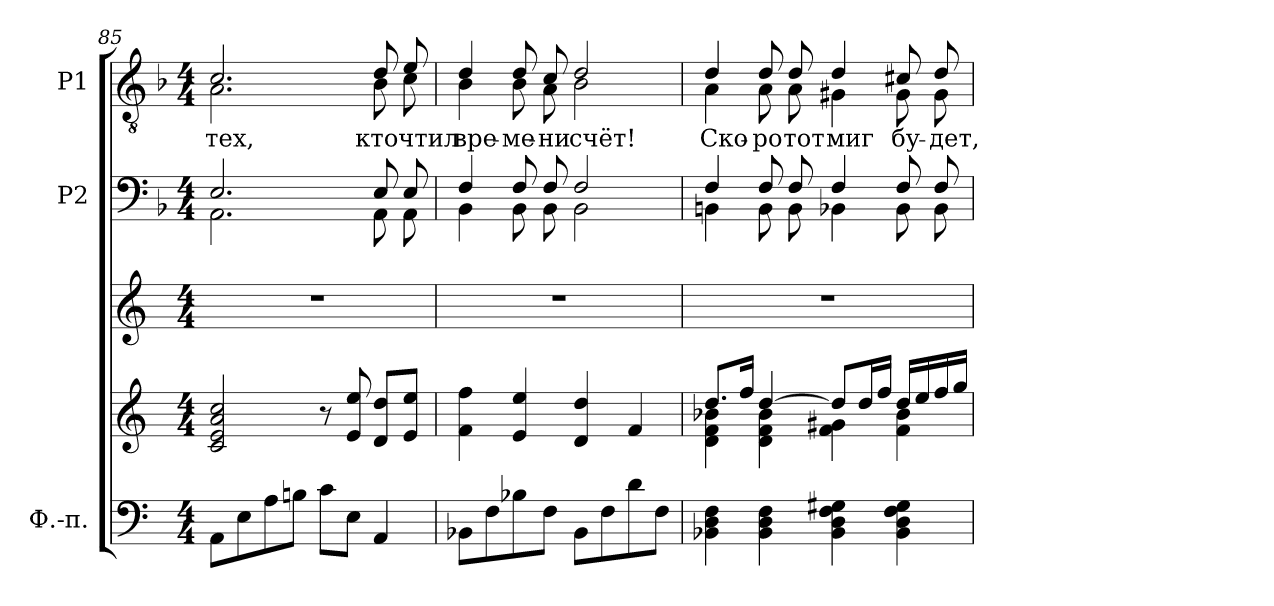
**kern	**kern	**kern	**kern	**kern	**text
*part3	*part3	*part3	*part2	*part1	*part1
*staff5	*staff4	*staff3	*staff2	*staff1	*staff1
*I"Ф.-п.	*	*	*I"P2	*I"P1	*
*clefF4	*clefG2	*clefG2	*clefF4	*clefGv2	*
*	*	*	*	*ITrd7c12	*
*k[]	*k[]	*k[]	*k[b-]	*k[b-]	*
*C:	*C:	*C:	*F:	*F:	*
*M4/4	*M4/4	*M4/4	*M4/4	*M4/4	*
=85	=85	=85	=85	=85	=85
*	*	*	*^	*	*
!	!	!	!	!	!	!LO:LY:b:color=#000000
*	*	*	*	*	*^	*
8AAi\L	2ci/ 2ei 2ai 2cci	1r	2.Ei/	2.AAi\	2.Ci/	2.AAi\	тех,
8Ei\	.	.	.	.	.	.	.
8Ai\	.	.	.	.	.	.	.
8Bni\J	.	.	.	.	.	.	.
8ci\L	8r	.	.	.	.	.	.
8Ei\J	8ei/ 8eei	.	.	.	.	.	.
!	!	!	!	!	!	!	!LO:LY:b:color=#000000
4AAi/	8di/ 8ddiL	.	8Ei/	8AAi\	8Di/	8BB-i\	кто
!	!	!	!	!	!	!	!LO:LY:b:color=#000000
.	8ei/ 8eeiJ	.	8Ei/	8AAi\	8Ei/	8Ci\	чтил
=86	=86	=86	=86	=86	=86	=86	=86
!	!	!	!	!	!	!	!LO:LY:b:color=#000000
8BB-i\L	4fi\ 4ffi	1r	4Fi/	4BB-i\	4Di/	4BB-i\	вре-
8Fi\	.	.	.	.	.	.	.
!	!	!	!	!	!	!	!LO:LY:b:color=#000000
8B-i\	4ei/ 4eei	.	8Fi/	8BB-i\	8Di/	8BB-i\	-ме-
!	!	!	!	!	!	!	!LO:LY:b:color=#000000
8Fi\J	.	.	8Fi/	8BB-i\	8Ci/	8AAi\	-ни
!	!	!	!	!	!	!	!LO:LY:b:color=#000000
8BB-i\L	4di/ 4ddi	.	2Fi/	2BB-i\	2Di/	2BB-i\	счёт!
8Fi\	.	.	.	.	.	.	.
8di\	4fi/	.	.	.	.	.	.
8Fi\J	.	.	.	.	.	.	.
!!LO:LB:g=z	!!
=87	=87	=87	=87	=87	=87	=87	=87
*	*^	*	*	*	*	*	*
!	!	!	!	!	!	!	!	!LO:LY:b:color=#000000
4BB-i\ 4Di 4Fi	8.ddi/L	4di\ 4fi 4b-i	1r	4Fi/	4BBni\	4Di/	4AAi\	Ско-
.	16ffi/Jk	.	.	.	.	.	.	.
!	!	!	!	!	!	!	!	!LO:LY:b:color=#000000
4BB-i\ 4Di 4Fi	[>4ddi/	4di\ 4fi 4b-i	.	8Fi/	8BBi\	8Di/	8AAi\	-ро
!	!	!	!	!	!	!	!	!LO:LY:b:color=#000000
.	.	.	.	8Fi/	8BBi\	8Di/	8AAi\	тот
!	!	!	!	!	!	!	!	!LO:LY:b:color=#000000
4BB-i\ 4Di 4Fi 4G#Xi	8ddi/L]	4fi\ 4g#Xi	.	4Fi/	4BB-Xi\	4Di/	4GG#Xi\	миг
.	16ddi/L	.	.	.	.	.	.	.
.	16ffi/JJ	.	.	.	.	.	.	.
!	!	!	!	!	!	!	!	!LO:LY:b:color=#000000
4BB-i\ 4Di 4Fi 4G#i	16ddi/LL	4fi\ 4b-i	.	8Fi/	8BB-i\	8C#Xi/	8GG#i\	бу-
.	16eei/	.	.	.	.	.	.	.
!	!	!	!	!	!	!	!	!LO:LY:b:color=#000000
.	16ffi/	.	.	8Fi/	8BB-i\	8Di/	8GG#i\	-дет,
.	16ggi/JJ	.	.	.	.	.	.	.
*	*	*	*	*v	*v	*	*	*
*	*v	*v	*	*	*v	*v	*
=	=	=	=	=	=
*-	*-	*-	*-	*-	*-
